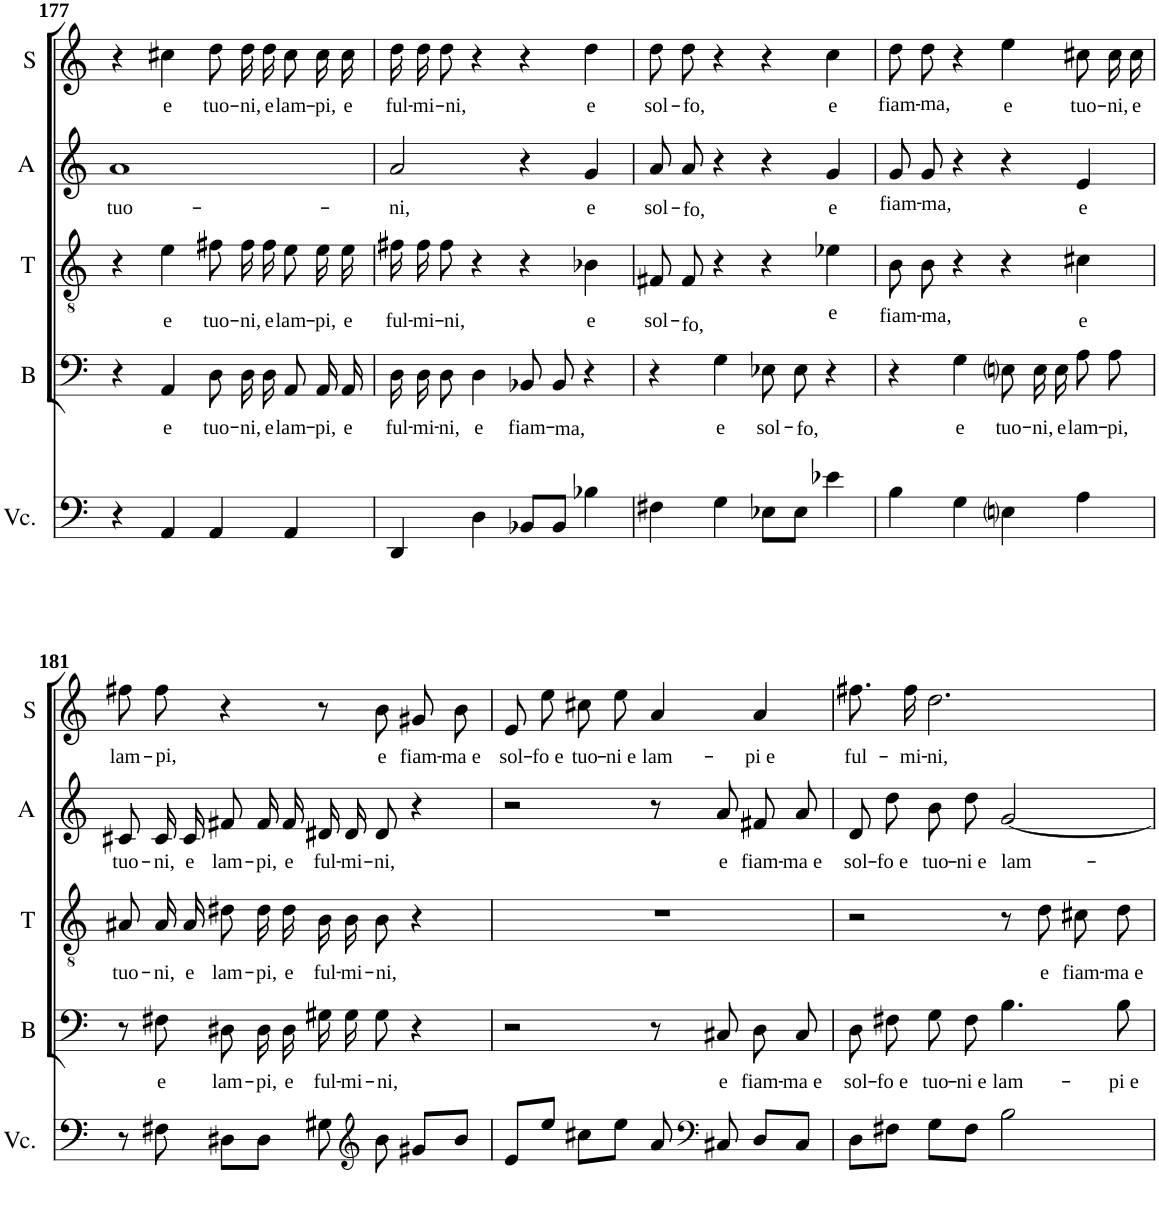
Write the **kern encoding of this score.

**kern	**kern	**text	**kern	**text	**kern	**text	**kern	**text
*part5	*part4	*part4	*part3	*part3	*part2	*part2	*part1	*part1
*staff5	*staff4	*staff4	*staff3	*staff3	*staff2	*staff2	*staff1	*staff1
*I"B.C.	*I"Basso	*	*I"Tenore	*	*I"Alto	*	*I"Canto	*
*	*I'B	*	*I'T	*	*I'A	*	*	*
!!LO:PB:g=z
*clefF4	*clefF4	*	*clefGv2	*	*clefG2	*	*clefG2	*
*k[]	*k[]	*	*k[]	*	*k[]	*	*k[]	*
*C:	*C:	*	*C:	*	*C:	*	*C:	*
*M4/4	*M4/4	*	*M4/4	*	*M4/4	*	*M4/4	*
*met(c)	*met(c)	*	*met(c)	*	*met(c)	*	*met(c)	*
=177	=177	=177	=177	=177	=177	=177	=177	=177
!	!	!	!	!	!	!LO:LY:b	!	!
4r	4r	.	4r	.	1a	tuo-	4r	.
!	!	!LO:LY:b	!	!LO:LY:b	!	!	!	!LO:LY:b
4AA/	4AA/	e	4e\	e	.	.	4cc#X\	e
!	!	!LO:LY:b	!	!LO:LY:b	!	!	!	!LO:LY:b
4AA/	8D\L	tuo-	8f#X\L	tuo-	.	.	8dd\L	tuo-
!	!	!LO:LY:b	!	!LO:LY:b	!	!	!	!LO:LY:b
.	16D\L	-ni,	16f#\L	-ni,	.	.	16dd\L	-ni,
!	!	!LO:LY:b	!	!LO:LY:b	!	!	!	!LO:LY:b
.	16D\JJ	e	16f#\JJ	e	.	.	16dd\JJ	e
!	!	!LO:LY:b	!	!LO:LY:b	!	!	!	!LO:LY:b
4AA/	8AA/L	lam-	8e\L	lam-	.	.	8cc#\L	lam-
!	!	!LO:LY:b	!	!LO:LY:b	!	!	!	!LO:LY:b
.	16AA/L	-pi,	16e\L	-pi,	.	.	16cc#\L	-pi,
!	!	!LO:LY:b	!	!LO:LY:b	!	!	!	!LO:LY:b
.	16AA/JJ	e	16e\JJ	e	.	.	16cc#\JJ	e
=178	=178	=178	=178	=178	=178	=178	=178	=178
!	!	!LO:LY:b	!	!LO:LY:b	!	!LO:LY:b	!	!LO:LY:b
4DD/	16D\LL	ful-	16f#X\LL	ful-	2a/	-ni,	16dd\LL	ful-
!	!	!LO:LY:b	!	!LO:LY:b	!	!	!	!LO:LY:b
.	16D\J	-mi-	16f#\J	-mi-	.	.	16dd\J	-mi-
!	!	!LO:LY:b	!	!LO:LY:b	!	!	!	!LO:LY:b
.	8D\J	-ni,	8f#\J	-ni,	.	.	8dd\J	-ni,
!	!	!LO:LY:b	!	!	!	!	!	!
4D\	4D\	e	4r	.	.	.	4r	.
!	!	!LO:LY:b	!	!	!	!	!	!
8BB-X/L	8BB-X/L	fiam-	4r	.	4r	.	4r	.
!	!	!LO:LY:b	!	!	!	!	!	!
8BB-/J	8BB-/J	-ma,	.	.	.	.	.	.
!	!	!	!	!LO:LY:b	!	!LO:LY:b	!	!LO:LY:b
4B-X\	4r	.	4B-X\	e	4g/	e	4dd\	e
=179	=179	=179	=179	=179	=179	=179	=179	=179
!	!	!	!	!LO:LY:b	!	!LO:LY:b	!	!LO:LY:b
4F#X\	4r	.	8F#X/L	sol-	8a/L	sol-	8dd\L	sol-
!	!	!	!	!LO:LY:b	!	!LO:LY:b	!	!LO:LY:b
.	.	.	8F#/J	-fo,	8a/J	-fo,	8dd\J	-fo,
!	!	!LO:LY:b	!	!	!	!	!	!
4G\	4G\	e	4r	.	4r	.	4r	.
!	!	!LO:LY:b	!	!	!	!	!	!
8E-X\L	8E-X\L	sol-	4r	.	4r	.	4r	.
!	!	!LO:LY:b	!	!	!	!	!	!
8E-\J	8E-\J	-fo,	.	.	.	.	.	.
!	!	!	!	!LO:LY:b	!	!LO:LY:b	!	!LO:LY:b
4e-X\	4r	.	4e-X\	e	4g/	e	4cc\	e
=180	=180	=180	=180	=180	=180	=180	=180	=180
!	!	!	!	!LO:LY:b	!	!LO:LY:b	!	!LO:LY:b
4B\	4r	.	8B\L	fiam-	8g/L	fiam-	8dd\L	fiam-
!	!	!	!	!LO:LY:b	!	!LO:LY:b	!	!LO:LY:b
.	.	.	8B\J	-ma,	8g/J	-ma,	8dd\J	-ma,
!	!	!LO:LY:b	!	!	!	!	!	!
4G\	4G\	e	4r	.	4r	.	4r	.
!	!	!LO:LY:b	!	!	!	!	!	!LO:LY:b
4Eni\	8Eni\L	tuo-	4r	.	4r	.	4ee\	e
!	!	!LO:LY:b	!	!	!	!	!	!
.	16E\L	-ni,	.	.	.	.	.	.
!	!	!LO:LY:b	!	!	!	!	!	!
.	16E\JJ	e	.	.	.	.	.	.
!	!	!LO:LY:b	!	!LO:LY:b	!	!LO:LY:b	!	!LO:LY:b
4A\	8A\L	lam-	4c#X\	e	4e/	e	8cc#X\L	tuo-
!	!	!LO:LY:b	!	!	!	!	!	!LO:LY:b
.	8A\J	-pi,	.	.	.	.	16cc#\L	-ni,
!	!	!	!	!	!	!	!	!LO:LY:b
.	.	.	.	.	.	.	16cc#\JJ	e
!!LO:LB:g=z
=181	=181	=181	=181	=181	=181	=181	=181	=181
!	!	!	!	!LO:LY:b	!	!LO:LY:b	!	!LO:LY:b
8r	8r	.	8A#X/L	tuo-	8c#X/L	tuo-	8ff#X\L	lam-
!	!	!LO:LY:b	!	!LO:LY:b	!	!LO:LY:b	!	!LO:LY:b
8F#X\	8F#X\	e	16A#/L	-ni,	16c#/L	-ni,	8ff#\J	-pi,
!	!	!	!	!LO:LY:b	!	!LO:LY:b	!	!
.	.	.	16A#/JJ	e	16c#/JJ	e	.	.
!	!	!LO:LY:b	!	!LO:LY:b	!	!LO:LY:b	!	!
8D#X\L	8D#X\L	lam-	8d#X\L	lam-	8f#X/L	lam-	4r	.
!	!	!LO:LY:b	!	!LO:LY:b	!	!LO:LY:b	!	!
8D#\J	16D#\L	-pi,	16d#\L	-pi,	16f#/L	-pi,	.	.
!	!	!LO:LY:b	!	!LO:LY:b	!	!LO:LY:b	!	!
.	16D#\JJ	e	16d#\JJ	e	16f#/JJ	e	.	.
!	!	!LO:LY:b	!	!LO:LY:b	!	!LO:LY:b	!	!
8G#X\	16G#X\LL	ful-	16B\LL	ful-	16d#X/LL	ful-	8r	.
!	!	!LO:LY:b	!	!LO:LY:b	!	!LO:LY:b	!	!
.	16G#\J	-mi-	16B\J	-mi-	16d#/J	-mi-	.	.
*clefG2	*	*	*	*	*	*	*	*
!	!	!LO:LY:b	!	!LO:LY:b	!	!LO:LY:b	!	!LO:LY:b
8b\	8G#\J	-ni,	8B\J	-ni,	8d#/J	-ni,	8b\	e
!	!	!	!	!	!	!	!	!LO:LY:b
8g#X/L	4r	.	4r	.	4r	.	8g#X/L	fiam-
!	!	!	!	!	!	!	!	!LO:LY:b
8b/J	.	.	.	.	.	.	8b/J	ma e
=182	=182	=182	=182	=182	=182	=182	=182	=182
!	!	!	!	!	!	!	!	!LO:LY:b
8e/L	2r	.	1r	.	2r	.	8e/L	sol-
!	!	!	!	!	!	!	!	!LO:LY:b
8ee/J	.	.	.	.	.	.	8ee/J	fo e
!	!	!	!	!	!	!	!	!LO:LY:b
8cc#X\L	.	.	.	.	.	.	8cc#X\L	tuo-
!	!	!	!	!	!	!	!	!LO:LY:b
8ee\J	.	.	.	.	.	.	8ee\J	ni e
!	!	!	!	!	!	!	!	!LO:LY:b
8a/	8r	.	.	.	8r	.	4a/	lam-
*clefF4	*	*	*	*	*	*	*	*
!	!	!LO:LY:b	!	!	!	!LO:LY:b	!	!
8C#X/	8C#X/	e	.	.	8a/	e	.	.
!	!	!LO:LY:b	!	!	!	!LO:LY:b	!	!LO:LY:b
8D/L	8D/L	fiam-	.	.	8f#X/L	fiam-	4a/	pi e
!	!	!LO:LY:b	!	!	!	!LO:LY:b	!	!
8C#/J	8C#/J	ma e	.	.	8a/J	ma e	.	.
=183	=183	=183	=183	=183	=183	=183	=183	=183
!	!	!LO:LY:b	!	!	!	!LO:LY:b	!	!LO:LY:b
8D\L	8D\L	sol-	2r	.	8d/L	sol-	8.ff#X\L	ful-
!	!	!LO:LY:b	!	!	!	!LO:LY:b	!	!
8F#X\J	8F#X\J	fo e	.	.	8dd/J	fo e	.	.
!	!	!	!	!	!	!	!	!LO:LY:b
.	.	.	.	.	.	.	16ff#\Jk	-mi-
!	!	!LO:LY:b	!	!	!	!LO:LY:b	!	!LO:LY:b
8G\L	8G\L	tuo-	.	.	8b\L	tuo-	2.dd\	-ni,
!	!	!LO:LY:b	!	!	!	!LO:LY:b	!	!
8F#\J	8F#\J	ni e	.	.	8dd\J	ni e	.	.
!	!	!LO:LY:b	!	!	!	!LO:LY:b	!	!
2B\	4.B\	lam-	8r	.	[2g/	lam-	.	.
!	!	!	!	!LO:LY:b	!	!	!	!
.	.	.	8d\	e	.	.	.	.
!	!	!	!	!LO:LY:b	!	!	!	!
.	.	.	8c#X\L	fiam-	.	.	.	.
!	!	!LO:LY:b	!	!LO:LY:b	!	!	!	!
.	8B\	pi e	8d\J	ma e	.	.	.	.
=	=	=	=	=	=	=	=	=
*-	*-	*-	*-	*-	*-	*-	*-	*-
